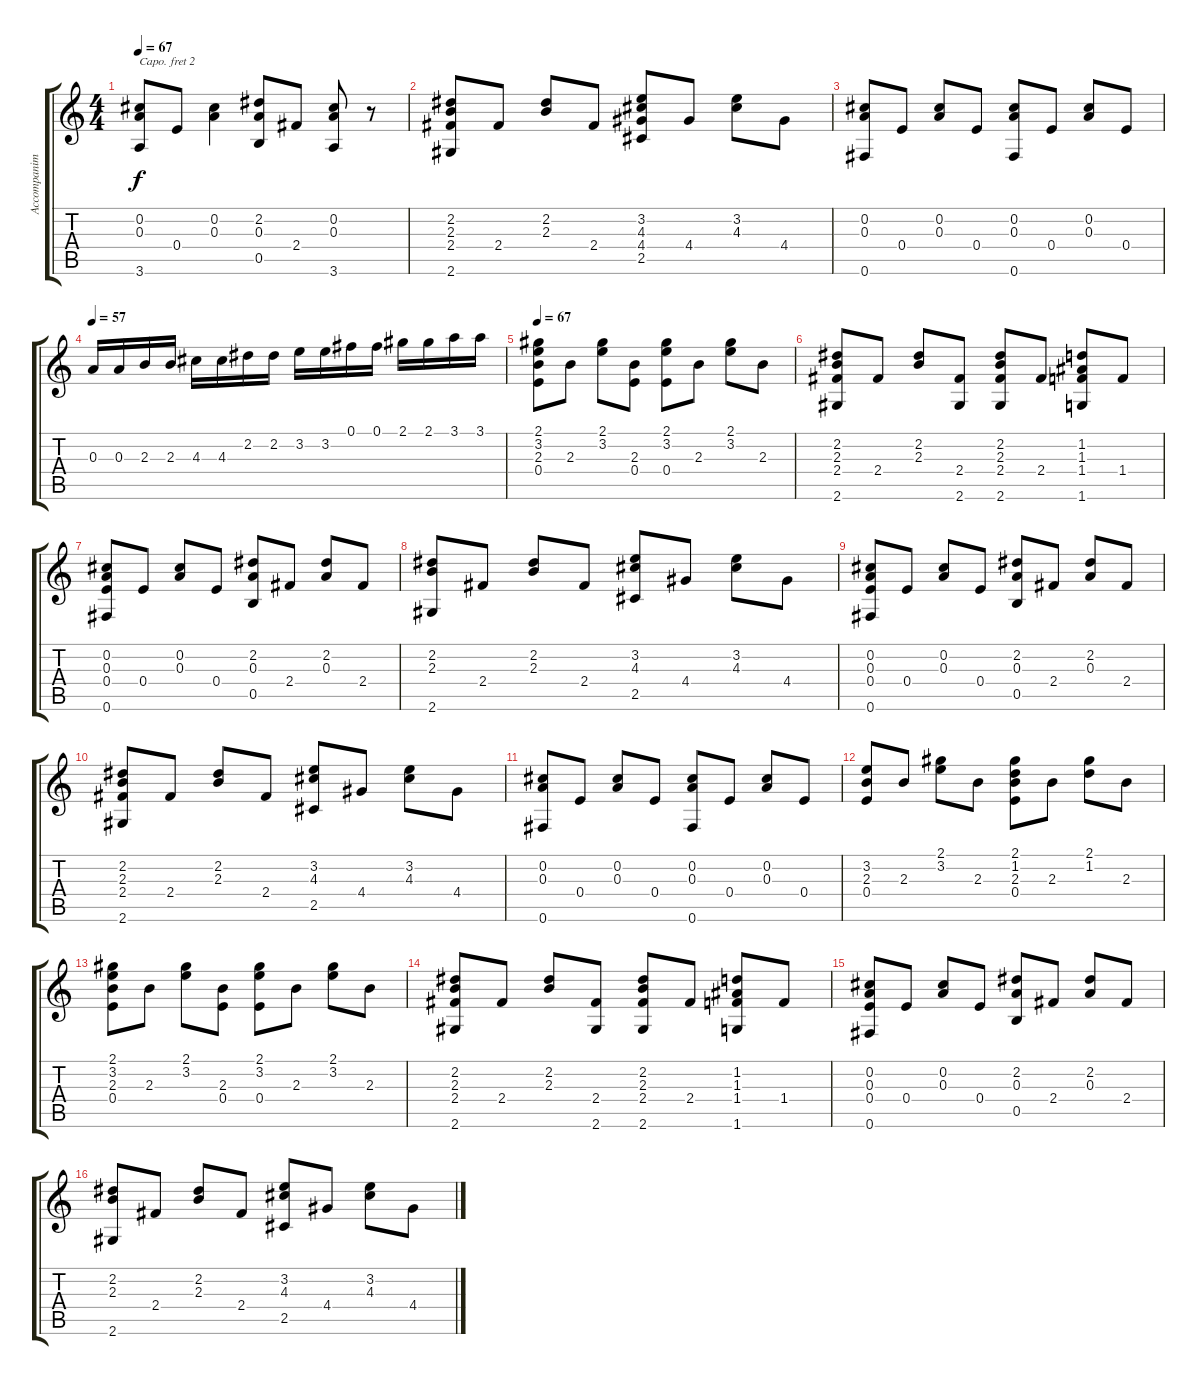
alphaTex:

\track ("Accompaniment" "Accompanim") {instrument acousticguitarsteel}
\staff {score tabs}
\capo 2
\tuning (E4 B3 G3 D3 A2 E2) {hide}
\ts (4 4)
\tempo 67
\clef g2
\ks c
(0.2 0.3 3.6).8{dy f} 0.4.8 (0.2 0.3).4 (2.2 0.3 0.5).8 2.4.8 (0.2 0.3 3.6).8 r.8 |
(2.2 2.3 2.4 2.6).8 2.4.8 (2.2 2.3).8 2.4.8 (3.2 4.3 4.4 2.5).8 4.4.8 (3.2 4.3).8 4.4.8 |
(0.2 0.3 0.6).8 0.4.8 (0.2 0.3).8 0.4.8 (0.2 0.3 0.6).8 0.4.8 (0.2 0.3).8 0.4.8 |
\tempo 57
0.3.16 0.3.16 2.3.16 2.3.16 4.3.16 4.3.16 2.2.16 2.2.16 3.2.16 3.2.16 0.1.16 0.1.16 2.1.16 2.1.16 3.1.16 3.1.16 |
\tempo 67
(2.1 3.2 2.3 0.4).8 2.3.8 (2.1 3.2).8 (2.3 0.4).8 (2.1 3.2 0.4).8 2.3.8 (2.1 3.2).8 2.3.8 |
(2.2 2.3 2.4 2.6).8 2.4.8 (2.2 2.3).8 (2.4 2.6).8 (2.2 2.3 2.4 2.6).8 2.4.8 (1.2 1.3 1.4 1.6).8 1.4.8 |
(0.2 0.3 0.4 0.6).8 0.4.8 (0.2 0.3).8 0.4.8 (2.2 0.3 0.5).8 2.4.8 (2.2 0.3).8 2.4.8 |
(2.2 2.3 2.6).8 2.4.8 (2.2 2.3).8 2.4.8 (3.2 4.3 2.5).8 4.4.8 (3.2 4.3).8 4.4.8 |
(0.2 0.3 0.4 0.6).8 0.4.8 (0.2 0.3).8 0.4.8 (2.2 0.3 0.5).8 2.4.8 (2.2 0.3).8 2.4.8 |
(2.2 2.3 2.4 2.6).8 2.4.8 (2.2 2.3).8 2.4.8 (3.2 4.3 2.5).8 4.4.8 (3.2 4.3).8 4.4.8 |
(0.2 0.3 0.6).8 0.4.8 (0.2 0.3).8 0.4.8 (0.2 0.3 0.6).8 0.4.8 (0.2 0.3).8 0.4.8 |
(3.2 2.3 0.4).8 2.3.8 (2.1 3.2).8 2.3.8 (2.1 1.2 2.3 0.4).8 2.3.8 (2.1 1.2).8 2.3.8 |
(2.1 3.2 2.3 0.4).8 2.3.8 (2.1 3.2).8 (2.3 0.4).8 (2.1 3.2 0.4).8 2.3.8 (2.1 3.2).8 2.3.8 |
(2.2 2.3 2.4 2.6).8 2.4.8 (2.2 2.3).8 (2.4 2.6).8 (2.2 2.3 2.4 2.6).8 2.4.8 (1.2 1.3 1.4 1.6).8 1.4.8 |
(0.2 0.3 0.4 0.6).8 0.4.8 (0.2 0.3).8 0.4.8 (2.2 0.3 0.5).8 2.4.8 (2.2 0.3).8 2.4.8 |
(2.2 2.3 2.6).8 2.4.8 (2.2 2.3).8 2.4.8 (3.2 4.3 2.5).8 4.4.8 (3.2 4.3).8 4.4.8
